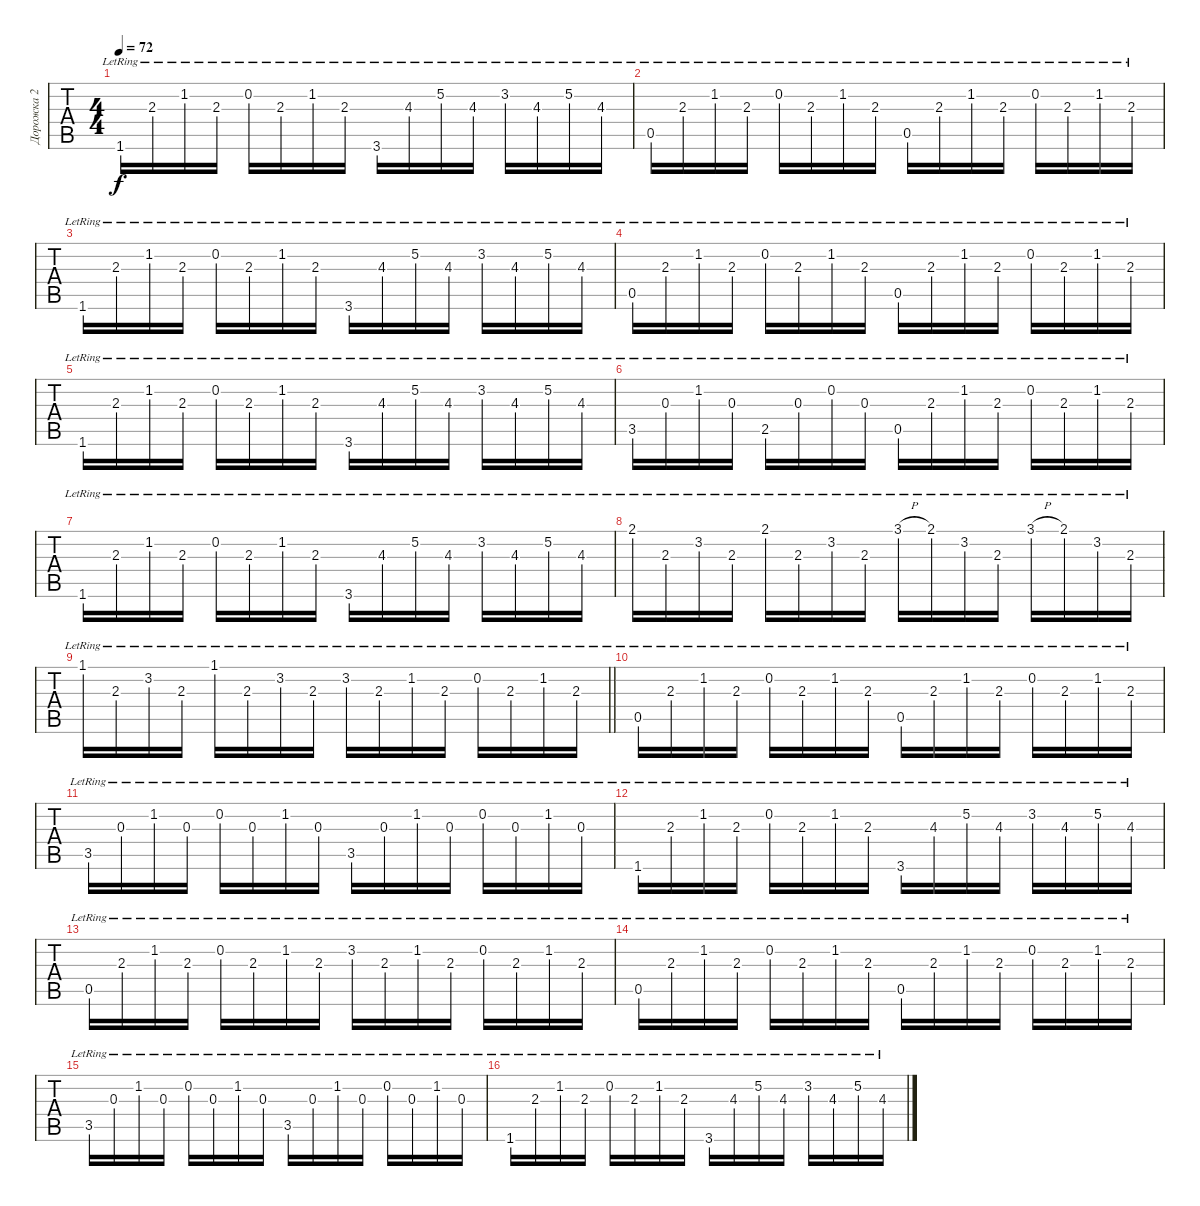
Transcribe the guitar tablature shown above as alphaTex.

\track ("Дорожка 2" "Дорожка 2") {instrument acousticguitarsteel}
\staff {tabs}
\tuning (E4 B3 G3 D3 A2 E2) {hide}
\ts (4 4)
\tempo 72
\clef g2
\ks c
1.6{lr}.16{dy f} 2.3{lr}.16 1.2{lr}.16 2.3{lr}.16 0.2{lr}.16 2.3{lr}.16 1.2{lr}.16 2.3{lr}.16 3.6{lr}.16 4.3{lr}.16 5.2{lr}.16 4.3{lr}.16 3.2{lr}.16 4.3{lr}.16 5.2{lr}.16 4.3{lr}.16 |
0.5{lr}.16 2.3{lr}.16 1.2{lr}.16 2.3{lr}.16 0.2{lr}.16 2.3{lr}.16 1.2{lr}.16 2.3{lr}.16 0.5{lr}.16 2.3{lr}.16 1.2{lr}.16 2.3{lr}.16 0.2{lr}.16 2.3{lr}.16 1.2{lr}.16 2.3{lr}.16 |
1.6{lr}.16 2.3{lr}.16 1.2{lr}.16 2.3{lr}.16 0.2{lr}.16 2.3{lr}.16 1.2{lr}.16 2.3{lr}.16 3.6{lr}.16 4.3{lr}.16 5.2{lr}.16 4.3{lr}.16 3.2{lr}.16 4.3{lr}.16 5.2{lr}.16 4.3{lr}.16 |
0.5{lr}.16 2.3{lr}.16 1.2{lr}.16 2.3{lr}.16 0.2{lr}.16 2.3{lr}.16 1.2{lr}.16 2.3{lr}.16 0.5{lr}.16 2.3{lr}.16 1.2{lr}.16 2.3{lr}.16 0.2{lr}.16 2.3{lr}.16 1.2{lr}.16 2.3{lr}.16 |
1.6{lr}.16 2.3{lr}.16 1.2{lr}.16 2.3{lr}.16 0.2{lr}.16 2.3{lr}.16 1.2{lr}.16 2.3{lr}.16 3.6{lr}.16 4.3{lr}.16 5.2{lr}.16 4.3{lr}.16 3.2{lr}.16 4.3{lr}.16 5.2{lr}.16 4.3{lr}.16 |
3.5{lr}.16 0.3{lr}.16 1.2{lr}.16 0.3{lr}.16 2.5{lr}.16 0.3{lr}.16 0.2{lr}.16 0.3{lr}.16 0.5{lr}.16 2.3{lr}.16 1.2{lr}.16 2.3{lr}.16 0.2{lr}.16 2.3{lr}.16 1.2{lr}.16 2.3{lr}.16 |
1.6{lr}.16 2.3{lr}.16 1.2{lr}.16 2.3{lr}.16 0.2{lr}.16 2.3{lr}.16 1.2{lr}.16 2.3{lr}.16 3.6{lr}.16 4.3{lr}.16 5.2{lr}.16 4.3{lr}.16 3.2{lr}.16 4.3{lr}.16 5.2{lr}.16 4.3{lr}.16 |
2.1{lr}.16 2.3{lr}.16 3.2{lr}.16 2.3{lr}.16 2.1{lr}.16 2.3{lr}.16 3.2{lr}.16 2.3{lr}.16 3.1{h lr}.16 2.1{lr}.16 3.2{lr}.16 2.3{lr}.16 3.1{h lr}.16 2.1{lr}.16 3.2{lr}.16 2.3{lr}.16 |
\barLineRight lightlight
1.1{lr}.16 2.3{lr}.16 3.2{lr}.16 2.3{lr}.16 1.1{lr}.16 2.3{lr}.16 3.2{lr}.16 2.3{lr}.16 3.2{lr}.16 2.3{lr}.16 1.2{lr}.16 2.3{lr}.16 0.2{lr}.16 2.3{lr}.16 1.2{lr}.16 2.3{lr}.16 |
0.5{lr}.16 2.3{lr}.16 1.2{lr}.16 2.3{lr}.16 0.2{lr}.16 2.3{lr}.16 1.2{lr}.16 2.3{lr}.16 0.5{lr}.16 2.3{lr}.16 1.2{lr}.16 2.3{lr}.16 0.2{lr}.16 2.3{lr}.16 1.2{lr}.16 2.3{lr}.16 |
3.5{lr}.16 0.3{lr}.16 1.2{lr}.16 0.3{lr}.16 0.2{lr}.16 0.3{lr}.16 1.2{lr}.16 0.3{lr}.16 3.5{lr}.16 0.3{lr}.16 1.2{lr}.16 0.3{lr}.16 0.2{lr}.16 0.3{lr}.16 1.2{lr}.16 0.3{lr}.16 |
1.6{lr}.16 2.3{lr}.16 1.2{lr}.16 2.3{lr}.16 0.2{lr}.16 2.3{lr}.16 1.2{lr}.16 2.3{lr}.16 3.6{lr}.16 4.3{lr}.16 5.2{lr}.16 4.3{lr}.16 3.2{lr}.16 4.3{lr}.16 5.2{lr}.16 4.3{lr}.16 |
0.5{lr}.16 2.3{lr}.16 1.2{lr}.16 2.3{lr}.16 0.2{lr}.16 2.3{lr}.16 1.2{lr}.16 2.3{lr}.16 3.2{lr}.16 2.3{lr}.16 1.2{lr}.16 2.3{lr}.16 0.2{lr}.16 2.3{lr}.16 1.2{lr}.16 2.3{lr}.16 |
0.5{lr}.16 2.3{lr}.16 1.2{lr}.16 2.3{lr}.16 0.2{lr}.16 2.3{lr}.16 1.2{lr}.16 2.3{lr}.16 0.5{lr}.16 2.3{lr}.16 1.2{lr}.16 2.3{lr}.16 0.2{lr}.16 2.3{lr}.16 1.2{lr}.16 2.3{lr}.16 |
3.5{lr}.16 0.3{lr}.16 1.2{lr}.16 0.3{lr}.16 0.2{lr}.16 0.3{lr}.16 1.2{lr}.16 0.3{lr}.16 3.5{lr}.16 0.3{lr}.16 1.2{lr}.16 0.3{lr}.16 0.2{lr}.16 0.3{lr}.16 1.2{lr}.16 0.3{lr}.16 |
1.6{lr}.16 2.3{lr}.16 1.2{lr}.16 2.3{lr}.16 0.2{lr}.16 2.3{lr}.16 1.2{lr}.16 2.3{lr}.16 3.6{lr}.16 4.3{lr}.16 5.2{lr}.16 4.3{lr}.16 3.2{lr}.16 4.3{lr}.16 5.2{lr}.16 4.3{lr}.16
